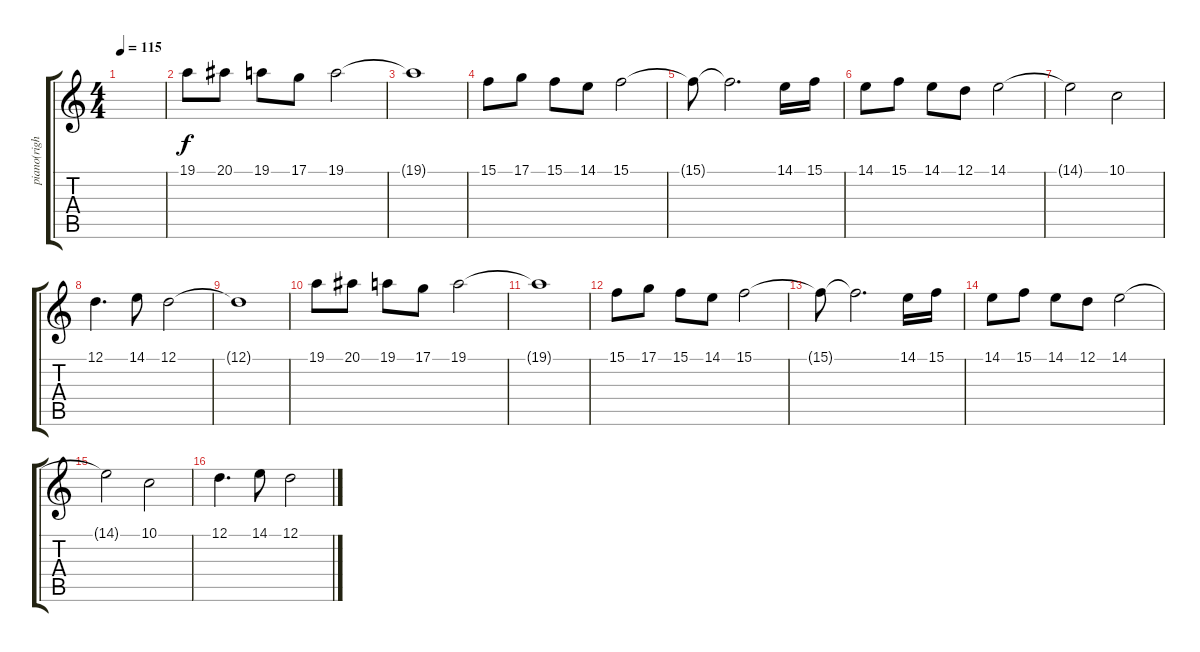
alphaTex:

\track ("piano(right hand)" "piano(righ") {instrument acousticgrandpiano}
\staff {score tabs}
\tuning (D4 A3 F3 C3 G2 D2) {hide}
\ts (4 4)
\tempo 115
\clef g2
\ks c
|
19.1.8 20.1.8 19.1.8 17.1.8 19.1.2 |
19.1{t}.1 |
15.1.8 17.1.8 15.1.8 14.1.8 15.1.2 |
15.1{t}.8 15.1{t}.2{d} 14.1.16 15.1.16 |
14.1.8 15.1.8 14.1.8 12.1.8 14.1.2 |
14.1{t}.2 10.1.2 |
12.1.4{d} 14.1.8 12.1.2 |
12.1{t}.1 |
19.1.8 20.1.8 19.1.8 17.1.8 19.1.2 |
19.1{t}.1 |
15.1.8 17.1.8 15.1.8 14.1.8 15.1.2 |
15.1{t}.8 15.1{t}.2{d} 14.1.16 15.1.16 |
14.1.8 15.1.8 14.1.8 12.1.8 14.1.2 |
14.1{t}.2 10.1.2 |
12.1.4{d} 14.1.8 12.1.2
